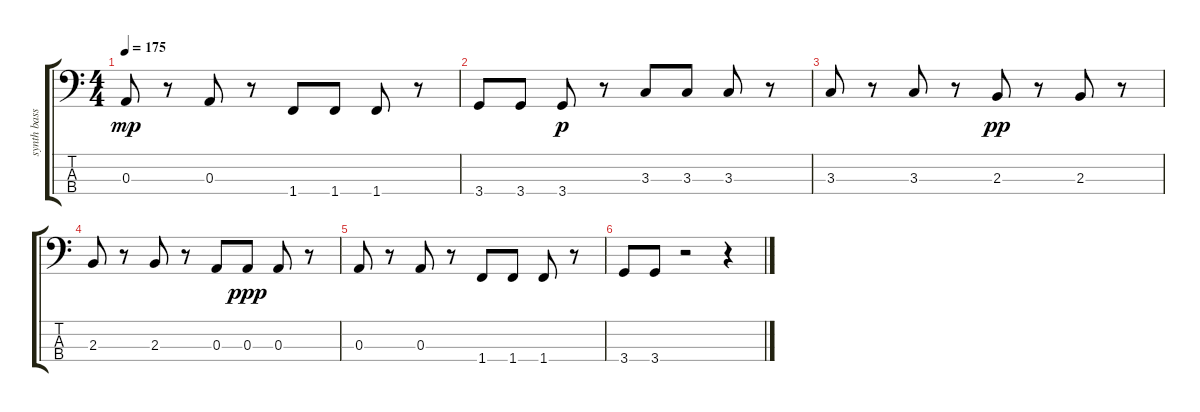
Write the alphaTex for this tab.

\track ("synth bass" "synth bass") {instrument synthbass1}
\staff {score tabs}
\tuning (G2 D2 A1 E1) {hide}
\ts (4 4)
\tempo 175
\clef f4
\ks c
0.3.8{dy mp} r.8 0.3.8 r.8 1.4.8 1.4.8 1.4.8 r.8 |
3.4.8 3.4.8 3.4.8{dy p} r.8 3.3.8 3.3.8 3.3.8 r.8 |
3.3.8 r.8 3.3.8 r.8 2.3.8{dy pp} r.8 2.3.8 r.8 |
2.3.8 r.8 2.3.8 r.8 0.3.8 0.3.8{dy ppp} 0.3.8 r.8 |
0.3.8 r.8 0.3.8 r.8 1.4.8 1.4.8 1.4.8 r.8 |
3.4.8 3.4.8 r.2 r.4
